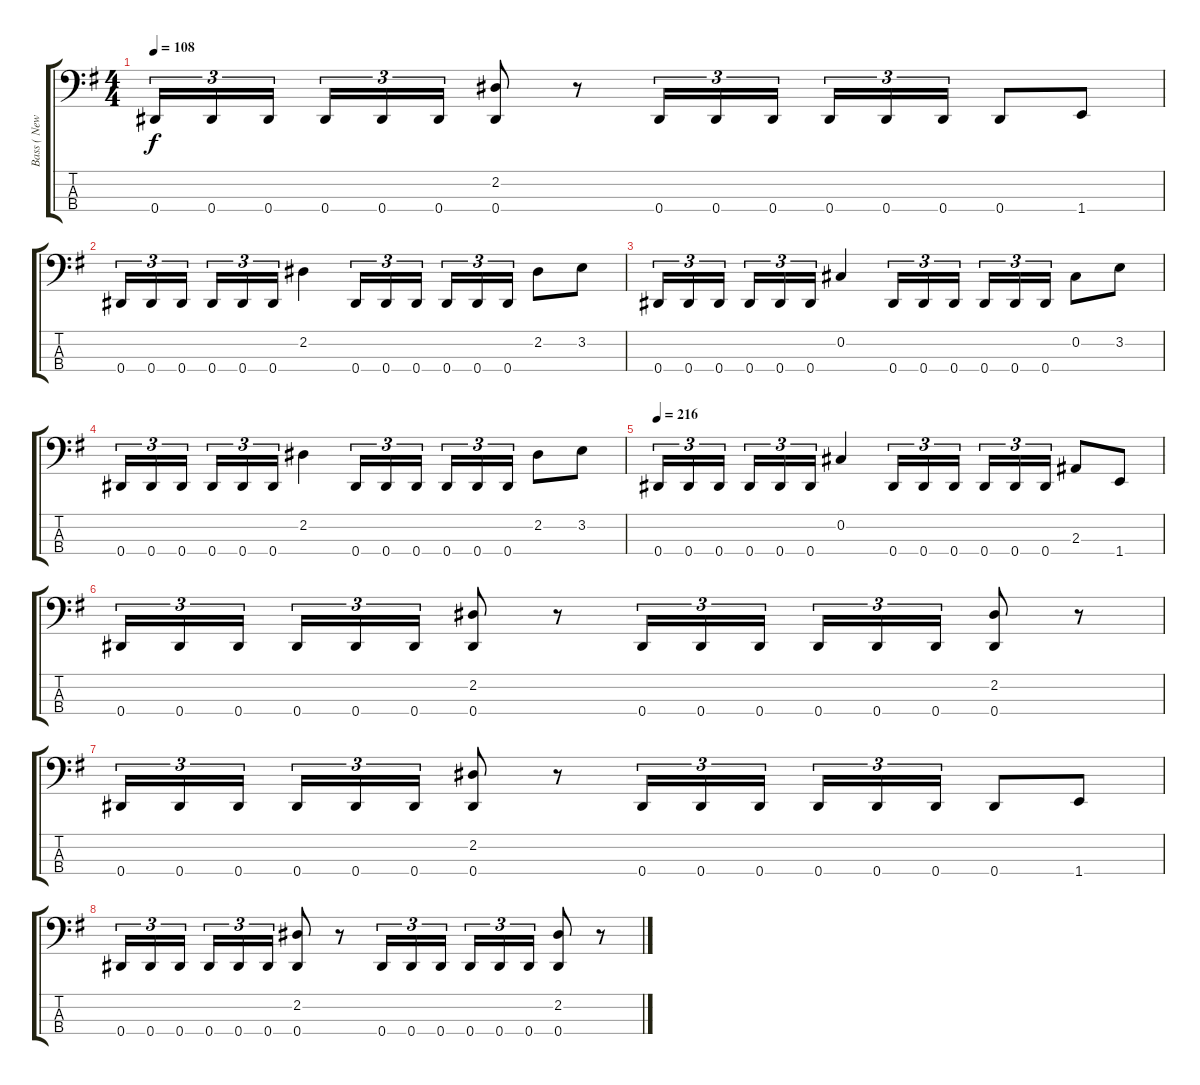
\track ("Bass ( Newsted )" "Bass ( New") {instrument electricbasspick}
\staff {score tabs}
\tuning (Gb2 Db2 Ab1 Eb1) {hide}
\ts (4 4)
\tempo 108
\clef f4
\ks g
0.4.16{tu (3 2) dy f} 0.4.16{tu (3 2)} 0.4.16{tu (3 2) beam splitsecondary} 0.4.16{tu (3 2)} 0.4.16{tu (3 2)} 0.4.16{tu (3 2)} (2.2 0.4).8 r.8 0.4.16{tu (3 2)} 0.4.16{tu (3 2)} 0.4.16{tu (3 2) beam splitsecondary} 0.4.16{tu (3 2)} 0.4.16{tu (3 2)} 0.4.16{tu (3 2)} 0.4.8 1.4.8 |
0.4.16{tu (3 2)} 0.4.16{tu (3 2)} 0.4.16{tu (3 2) beam splitsecondary} 0.4.16{tu (3 2)} 0.4.16{tu (3 2)} 0.4.16{tu (3 2)} 2.2.4 0.4.16{tu (3 2)} 0.4.16{tu (3 2)} 0.4.16{tu (3 2) beam splitsecondary} 0.4.16{tu (3 2)} 0.4.16{tu (3 2)} 0.4.16{tu (3 2)} 2.2.8 3.2.8 |
0.4.16{tu (3 2)} 0.4.16{tu (3 2)} 0.4.16{tu (3 2) beam splitsecondary} 0.4.16{tu (3 2)} 0.4.16{tu (3 2)} 0.4.16{tu (3 2)} 0.2.4 0.4.16{tu (3 2)} 0.4.16{tu (3 2)} 0.4.16{tu (3 2) beam splitsecondary} 0.4.16{tu (3 2)} 0.4.16{tu (3 2)} 0.4.16{tu (3 2)} 0.2.8 3.2.8 |
0.4.16{tu (3 2)} 0.4.16{tu (3 2)} 0.4.16{tu (3 2) beam splitsecondary} 0.4.16{tu (3 2)} 0.4.16{tu (3 2)} 0.4.16{tu (3 2)} 2.2.4 0.4.16{tu (3 2)} 0.4.16{tu (3 2)} 0.4.16{tu (3 2) beam splitsecondary} 0.4.16{tu (3 2)} 0.4.16{tu (3 2)} 0.4.16{tu (3 2)} 2.2.8 3.2.8 |
\tempo 216
0.4.16{tu (3 2)} 0.4.16{tu (3 2)} 0.4.16{tu (3 2) beam splitsecondary} 0.4.16{tu (3 2)} 0.4.16{tu (3 2)} 0.4.16{tu (3 2)} 0.2.4 0.4.16{tu (3 2)} 0.4.16{tu (3 2)} 0.4.16{tu (3 2) beam splitsecondary} 0.4.16{tu (3 2)} 0.4.16{tu (3 2)} 0.4.16{tu (3 2)} 2.3.8 1.4.8 |
0.4.16{tu (3 2)} 0.4.16{tu (3 2)} 0.4.16{tu (3 2) beam splitsecondary} 0.4.16{tu (3 2)} 0.4.16{tu (3 2)} 0.4.16{tu (3 2)} (2.2 0.4).8 r.8 0.4.16{tu (3 2)} 0.4.16{tu (3 2)} 0.4.16{tu (3 2) beam splitsecondary} 0.4.16{tu (3 2)} 0.4.16{tu (3 2)} 0.4.16{tu (3 2)} (2.2 0.4).8 r.8 |
0.4.16{tu (3 2)} 0.4.16{tu (3 2)} 0.4.16{tu (3 2) beam splitsecondary} 0.4.16{tu (3 2)} 0.4.16{tu (3 2)} 0.4.16{tu (3 2)} (2.2 0.4).8 r.8 0.4.16{tu (3 2)} 0.4.16{tu (3 2)} 0.4.16{tu (3 2) beam splitsecondary} 0.4.16{tu (3 2)} 0.4.16{tu (3 2)} 0.4.16{tu (3 2)} 0.4.8 1.4.8 |
0.4.16{tu (3 2)} 0.4.16{tu (3 2)} 0.4.16{tu (3 2) beam splitsecondary} 0.4.16{tu (3 2)} 0.4.16{tu (3 2)} 0.4.16{tu (3 2)} (2.2 0.4).8 r.8 0.4.16{tu (3 2)} 0.4.16{tu (3 2)} 0.4.16{tu (3 2) beam splitsecondary} 0.4.16{tu (3 2)} 0.4.16{tu (3 2)} 0.4.16{tu (3 2)} (2.2 0.4).8 r.8
